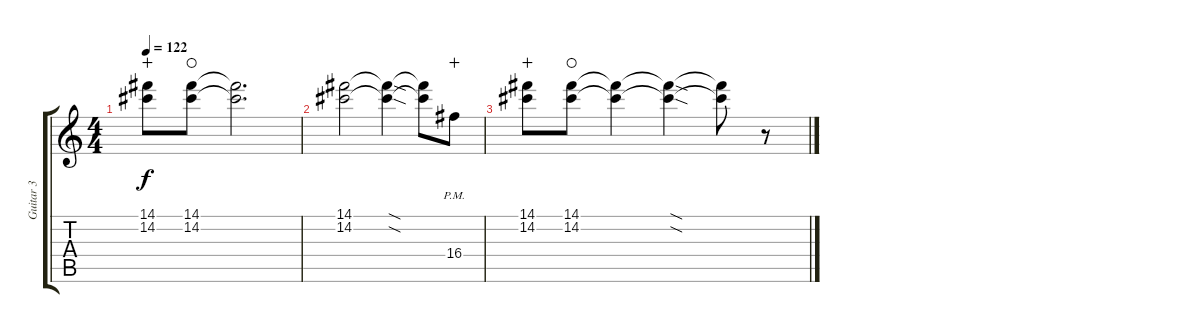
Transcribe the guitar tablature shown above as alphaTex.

\track ("Guitar 3" "Guitar 3") {instrument electricguitarclean}
\staff {score tabs}
\tuning (E4 B3 G3 D3 A2 E2) {hide}
\ts (4 4)
\tempo 122
\clef g2
\ks c
(14.1 14.2).8{dy f wahc} (14.1 14.2).8{waho} (14.1{t} 14.2{t}).2{d} |
(14.1 14.2).2 (14.1{sod t} 14.2{sod t}).4 (14.1{t} 14.2{t}).8 16.4{pm}.8{wahc} |
(14.1 14.2).8{wahc} (14.1 14.2).8{waho} (14.1{t} 14.2{t}).4 (14.1{sod t} 14.2{sod t}).4 (14.1{t} 14.2{t}).8 r.8
